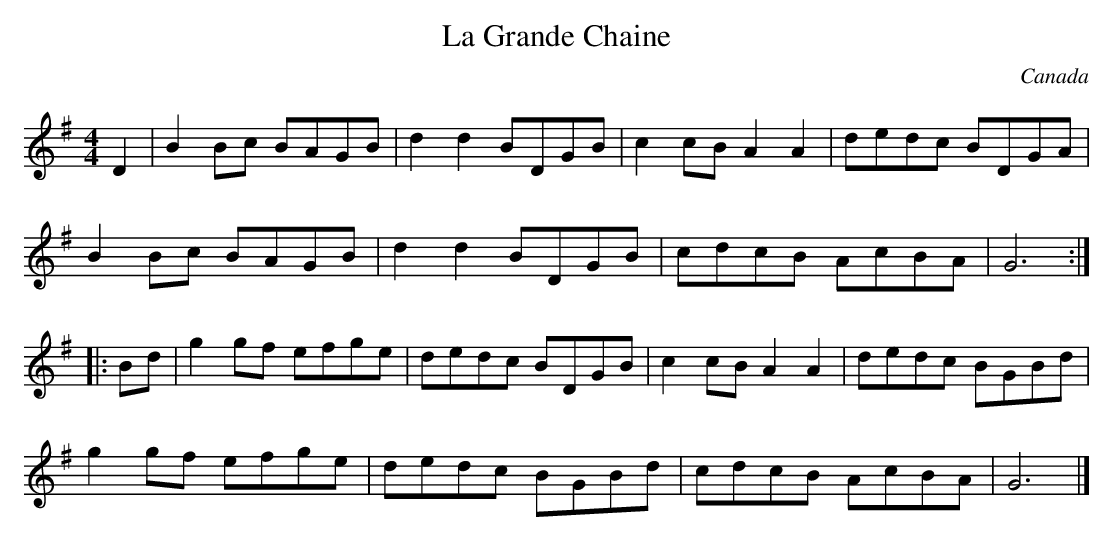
X:1
T:La Grande Chaine
O:Canada
M:4/4
K:G major
D2 | \
B2Bc BAGB | d2 d2 BDGB | c2cB A2A2 | dedc BDGA |
B2Bc BAGB | d2d2 BDGB | cdcB AcBA | G6 ::
Bd | \
g2 gf efge | dedc BDGB  | c2cB A2A2 | dedc BGBd |
g2 gf efge | dedc BGBd | cdcB AcBA | G6 |]
